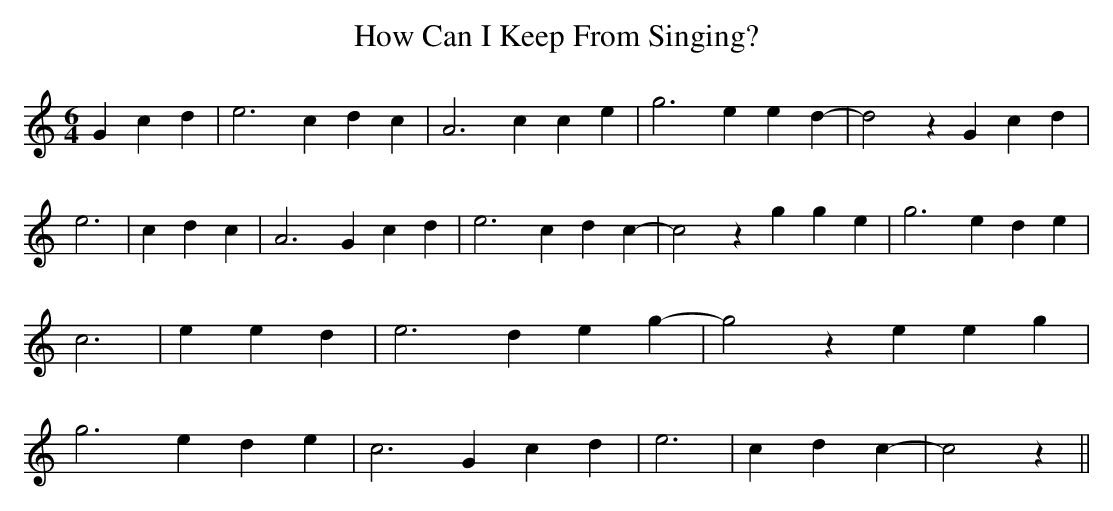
X:1
T:How Can I Keep From Singing?
M:6/4
L:1/4
K:C
 G c d| e3 c d c| A3 c c e| g3 e e d-| d2 z G c d| e3| c d c| A3 G c d|\
 e3 c d c-| c2 z g g e| g3 e d e| c3| e e d| e3 d e g-| g2 z e e g|\
 g3 e d e| c3 G c d| e3| c d c-| c2 z||
